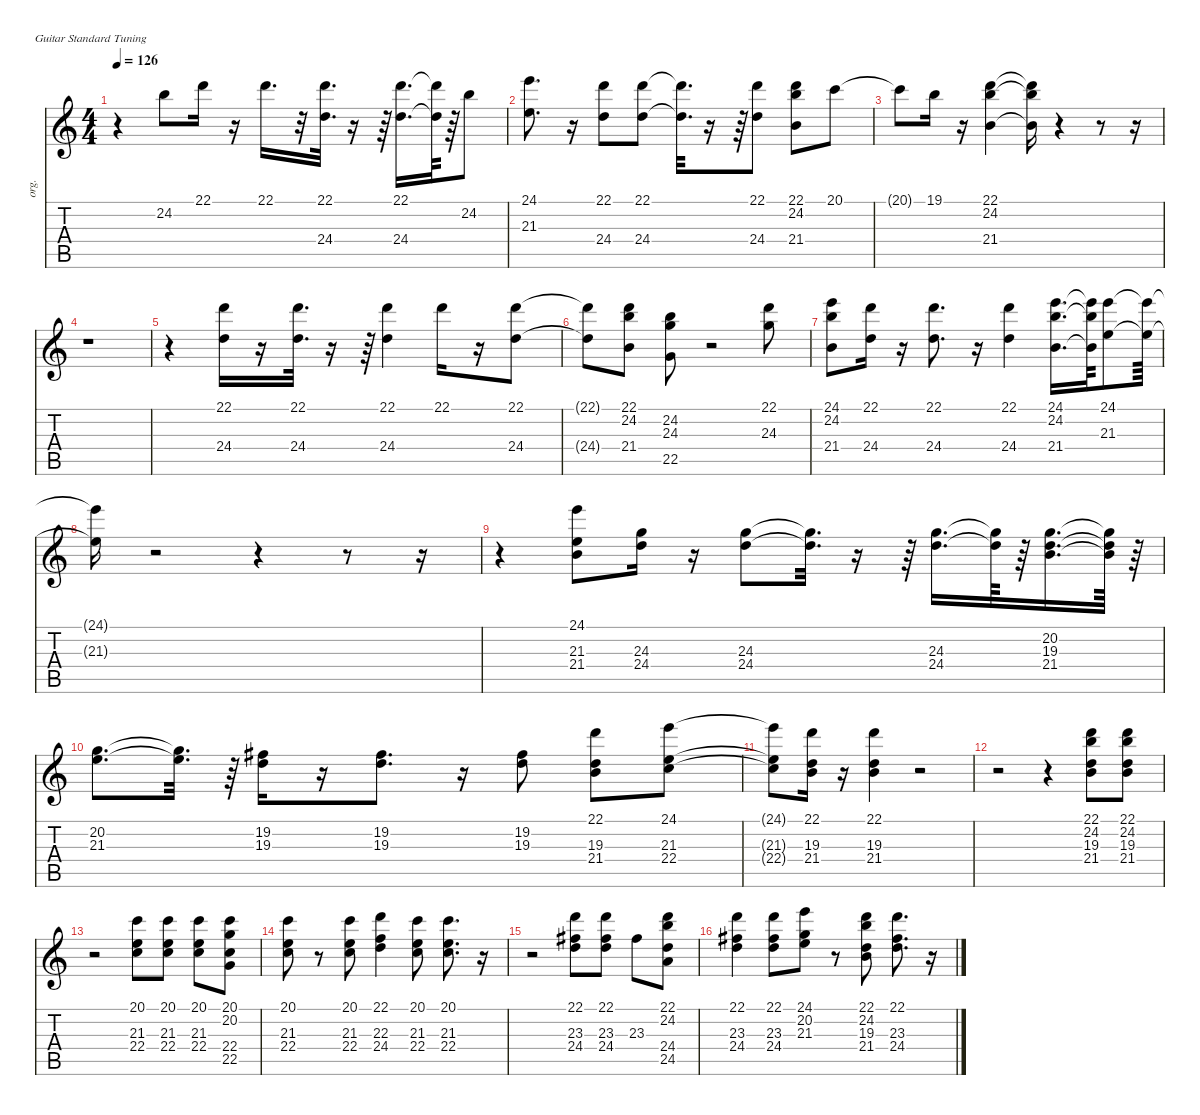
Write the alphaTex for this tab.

\defaultSystemsLayout 4
\hideDynamics
\bracketExtendMode nobrackets
\otherSystemsTrackNameOrientation horizontal
\track ("Vocal" "org.") {instrument rockorgan}
\staff {score tabs}
\tuning (E4 B3 G3 D3 A2 E2)
\ts (4 4)
\tempo 126
\clef g2
\ks c
r.4{dy f beam Down} 24.2.8{beam Down} 22.1.16{beam Down} r.16{beam Down} 22.1.16{d beam Down} r.32{beam Down} (22.1 24.4).32{d beam Down} r.16{beam Down} r.64{beam Down} (22.1 24.4).16{d beam Down} (22.1{t} 24.4{t}).64{beam Down} r.64{beam Down} 24.2.8{beam Down} |
(24.1 21.3).8{d beam Down} r.16{beam Down} (22.1 24.4).8{beam Down} (22.1 24.4).8{beam Down} (22.1{t} 24.4{t}).32{d beam Down} r.16{beam Down} r.64{beam Down} (22.1 24.4).8{beam Down} (22.1 24.2 21.4).8{beam Down} 20.1.8{beam Down} |
20.1{t}.8{beam Down} 19.1.16{beam Down} r.16{beam Down} (22.1 24.2 21.4).4{beam Down} (22.1{t} 24.2{t} 21.4{t}).16{beam Down} r.4{beam Down} r.8{beam Down} r.16{beam Down} |
r.1{beam Down} |
r.4{beam Down} (22.1 24.4).16{beam Down} r.16{beam Down} (22.1 24.4).32{d beam Down} r.16{beam Down} r.64{beam Down} (22.1 24.4).4{beam Down} 22.1.16{beam Down} r.16{beam Down} (22.1 24.4).8{beam Down} |
(22.1{t} 24.4{t}).8{beam Down} (22.1 24.2 21.4).8{beam Down} (24.2 24.3 22.5).8{beam Down} r.2{beam Down} (22.1 24.3).8{beam Down} |
(24.1 24.2 21.4).8{beam Down} (22.1 24.4).16{beam Down} r.16{beam Down} (22.1 24.4).8{d beam Down} r.16{beam Down} (22.1 24.4).4{beam Down} (24.1 24.2 21.4).16{d beam Down} (24.1{t} 24.2{t} 21.4{t}).64{beam Down} (24.1 21.3).8{beam Down} (24.1{t} 21.3{t}).64{beam Down} |
(24.1{t} 21.3{t}).16{beam Down} r.2{beam Down} r.4{beam Down} r.8{beam Down} r.16{beam Down} |
r.4{beam Down} (24.1 21.3 21.4).8{beam Down} (24.3 24.4).16{beam Down} r.16{beam Down} (24.3 24.4).8{beam Down} (24.3{t} 24.4{t}).32{d beam Down} r.16{beam Down} r.64{beam Down} (24.3 24.4).16{d beam Down} (24.3{t} 24.4{t}).64{beam Down} r.64{beam Down} (20.2 19.3 21.4).16{d beam Down} (20.2{t} 19.3{t} 21.4{t}).64{beam Down} r.64{beam Down} |
(20.2 21.3).8{d beam Down} (20.2{t} 21.3{t}).32{d beam Down} r.64{beam Down} (19.2{acc #} 19.3).16{beam Down} r.16{beam Down} (19.2{acc #} 19.3).8{d beam Down} r.16{beam Down} (19.2{acc #} 19.3).8{beam Down} (22.1 19.3 21.4).8{beam Down} (24.1 21.3 22.4).8{beam Down} |
(24.1{t} 21.3{t} 22.4{t}).8{beam Down} (22.1 19.3 21.4).16{beam Down} r.16{beam Down} (22.1 19.3 21.4).4{beam Down} r.2{beam Down} |
r.2{beam Down} r.4{beam Down} (22.1 24.2 19.3 21.4).8{beam Down} (22.1 24.2 19.3 21.4).8{beam Down} |
r.2{beam Down} (20.1 21.3 22.4).8{beam Down} (20.1 21.3 22.4).8{beam Down} (20.1 21.3 22.4).8{beam Down} (20.1 20.2 22.4 22.5).8{beam Down} |
(20.1 21.3 22.4).8{beam Down} r.8{beam Down} (20.1 21.3 22.4).8{beam Down} (22.1 22.3 24.4).4{beam Down} (20.1 21.3 22.4).8{beam Down} (20.1 21.3 22.4).8{d beam Down} r.16{beam Down} |
r.2{beam Down} (22.1 23.3{acc #} 24.4).8{beam Down} (22.1 23.3{acc #} 24.4).8{beam Down} 23.3{acc #}.8{beam Down} (22.1 24.2 24.4 24.5).8{beam Down} |
(22.1 23.3{acc #} 24.4).4{beam Down} (22.1 23.3{acc #} 24.4).8{beam Down} (24.1 20.2 21.3).8{beam Down} r.8{beam Down} (22.1 24.2 19.3 21.4).8{beam Down} (22.1 23.3{acc #} 24.4).8{d beam Down} r.16{beam Down}
